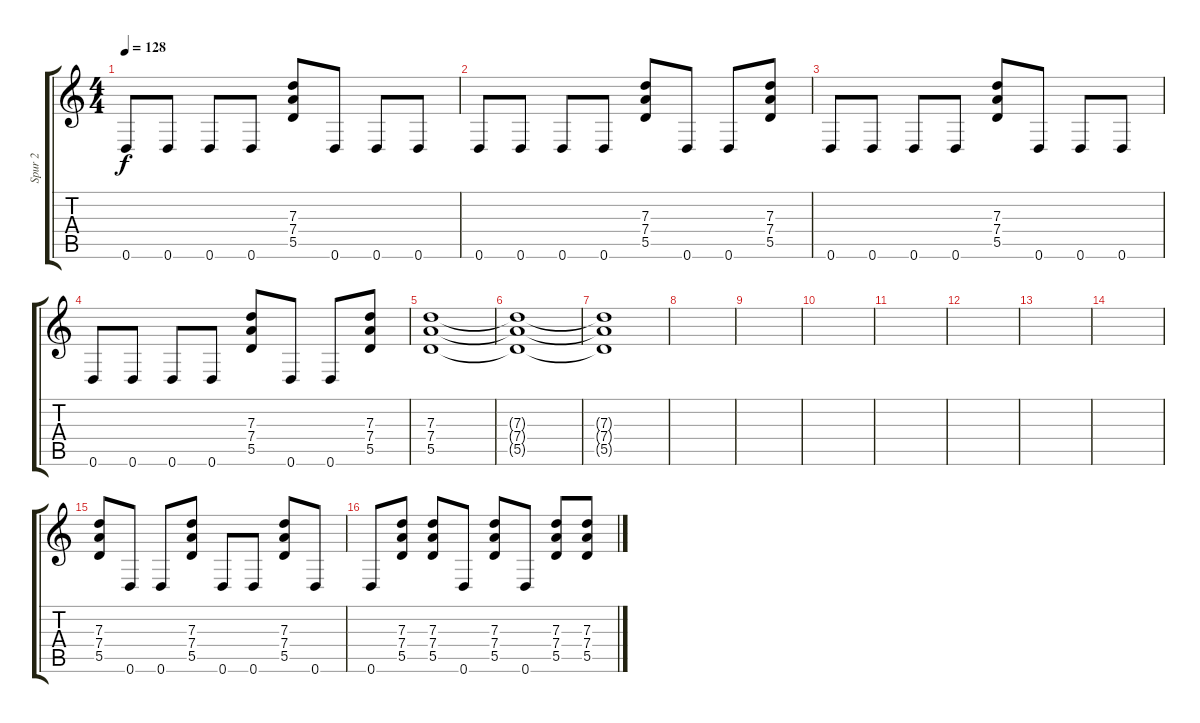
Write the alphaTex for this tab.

\track ("Spur 2" "Spur 2") {instrument overdrivenguitar}
\staff {score tabs}
\tuning (E4 B3 G3 D3 A2 D2) {hide}
\ts (4 4)
\tempo 128
\clef g2
\ks c
0.6.8{dy f} 0.6.8 0.6.8 0.6.8 (7.3 7.4 5.5).8 0.6.8 0.6.8 0.6.8 |
0.6.8 0.6.8 0.6.8 0.6.8 (7.3 7.4 5.5).8 0.6.8 0.6.8 (7.3 7.4 5.5).8 |
0.6.8 0.6.8 0.6.8 0.6.8 (7.3 7.4 5.5).8 0.6.8 0.6.8 0.6.8 |
0.6.8 0.6.8 0.6.8 0.6.8 (7.3 7.4 5.5).8 0.6.8 0.6.8 (7.3 7.4 5.5).8 |
(7.3 7.4 5.5).1{volume 0} |
(7.3{t} 7.4{t} 5.5{t}).1 |
(7.3{t} 7.4{t} 5.5{t}).1 |
|
|
|
|
|
|
|
(7.3 7.4 5.5).8{volume 16} 0.6.8 0.6.8 (7.3 7.4 5.5).8 0.6.8 0.6.8 (7.3 7.4 5.5).8 0.6.8 |
0.6.8 (7.3 7.4 5.5).8 (7.3 7.4 5.5).8 0.6.8 (7.3 7.4 5.5).8 0.6.8 (7.3 7.4 5.5).8 (7.3 7.4 5.5).8
